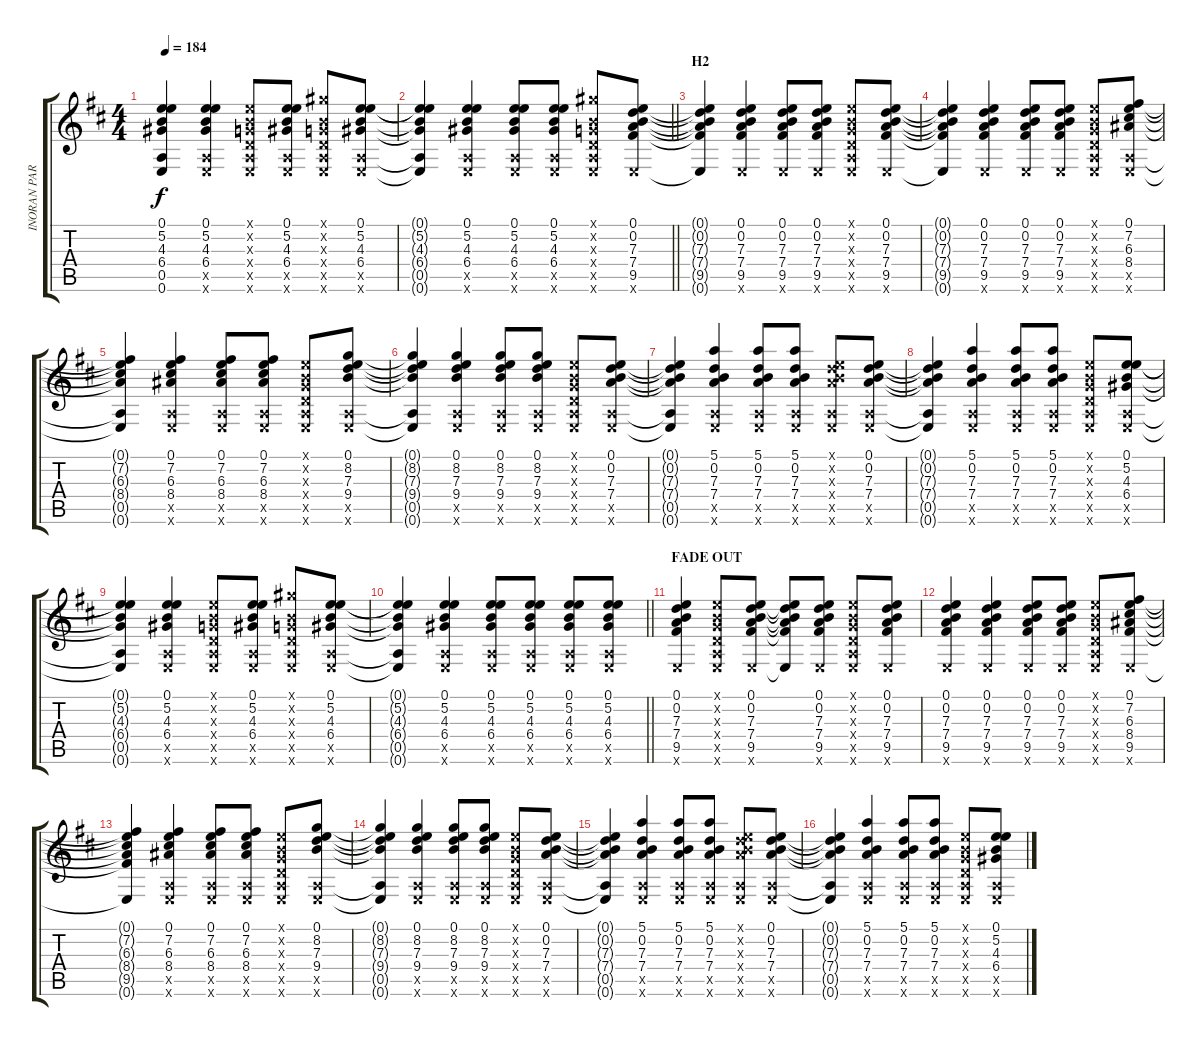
\track ("INORAN PART" "INORAN PAR") {instrument acousticguitarsteel}
\staff {score tabs}
\tuning (E4 B3 G3 D3 A2 E2) {hide}
\ts (4 4)
\tempo 184
\clef g2
\ks bminor
(0.1{t} 5.2{t} 4.3{t} 6.4{t} 0.5{t} 0.6{t}).4{dy f} (0.1 5.2 4.3 6.4 0.5{x} 0.6{x}).4 (0.1{x} 0.2{x} 0.3{x} 0.4{x} 0.5{x} 0.6{x}).8 (0.1 5.2 4.3 6.4 0.5{x} 0.6{x}).8 (4.1{x} 0.2{x} 0.3{x} 0.4{x} 0.5{x} 0.6{x}).8 (0.1 5.2 4.3 6.4 0.5{x} 0.6{x}).8 |
\barLineRight lightlight
(0.1{t} 5.2{t} 4.3{t} 6.4{t} 0.5{t} 0.6{t}).4 (0.1 5.2 4.3 6.4 0.5{x} 0.6{x}).4 (0.1 5.2 4.3 6.4 0.5{x} 0.6{x}).8 (0.1 5.2 4.3 6.4 0.5{x} 0.6{x}).8 (4.1{x} 0.2{x} 0.3{x} 0.4{x} 0.5{x} 0.6{x}).8 (0.1 0.2 7.3 7.4 9.5 0.6{x}).8 |
\section ("" "H2")
(0.1{t} 0.2{t} 7.3{t} 7.4{t} 9.5{t} 0.6{t}).4 (0.1 0.2 7.3 7.4 9.5 0.6{x}).4 (0.1 0.2 7.3 7.4 9.5 0.6{x}).8 (0.1 0.2 7.3 7.4 9.5 0.6{x}).8 (0.1{x} 0.2{x} 0.3{x} 0.4{x} 0.5{x} 0.6{x}).8 (0.1 0.2 7.3 7.4 9.5 0.6{x}).8 |
(0.1{t} 0.2{t} 7.3{t} 7.4{t} 9.5{t} 0.6{t}).4 (0.1 0.2 7.3 7.4 9.5 0.6{x}).4 (0.1 0.2 7.3 7.4 9.5 0.6{x}).8 (0.1 0.2 7.3 7.4 9.5 0.6{x}).8 (0.1{x} 0.2{x} 0.3{x} 0.4{x} 0.5{x} 0.6{x}).8 (0.1 7.2 6.3 8.4 0.5{x} 0.6{x}).8 |
(0.1{t} 7.2{t} 6.3{t} 8.4{t} 0.5{t} 0.6{t}).4 (0.1 7.2 6.3 8.4 0.5{x} 0.6{x}).4 (0.1 7.2 6.3 8.4 0.5{x} 0.6{x}).8 (0.1 7.2 6.3 8.4 0.5{x} 0.6{x}).8 (0.1{x} 0.2{x} 0.3{x} 0.4{x} 0.5{x} 0.6{x}).8 (0.1 8.2 7.3 9.4 0.5{x} 0.6{x}).8 |
(0.1{t} 8.2{t} 7.3{t} 9.4{t} 0.5{t} 0.6{t}).4 (0.1 8.2 7.3 9.4 0.5{x} 0.6{x}).4 (0.1 8.2 7.3 9.4 0.5{x} 0.6{x}).8 (0.1 8.2 7.3 9.4 0.5{x} 0.6{x}).8 (0.1{x} 0.2{x} 0.3{x} 0.4{x} 0.5{x} 0.6{x}).8 (0.1 0.2 7.3 7.4 0.5{x} 0.6{x}).8 |
(0.1{t} 0.2{t} 7.3{t} 7.4{t} 0.5{t} 0.6{t}).4 (5.1 0.2 7.3 7.4 0.5{x} 0.6{x}).4 (5.1 0.2 7.3 7.4 0.5{x} 0.6{x}).8 (5.1 0.2 7.3 7.4 0.5{x} 0.6{x}).8 (0.1{x} 0.2{x} 7.3{x} 7.4{x} 0.5{x} 0.6{x}).8 (0.1 0.2 7.3 7.4 0.5{x} 0.6{x}).8 |
(0.1{t} 0.2{t} 7.3{t} 7.4{t} 0.5{t} 0.6{t}).4 (5.1 0.2 7.3 7.4 0.5{x} 0.6{x}).4 (5.1 0.2 7.3 7.4 0.5{x} 0.6{x}).8 (5.1 0.2 7.3 7.4 0.5{x} 0.6{x}).8 (0.1{x} 0.2{x} 0.3{x} 0.4{x} 0.5{x} 0.6{x}).8 (0.1 5.2 4.3 6.4 0.5{x} 0.6{x}).8 |
(0.1{t} 5.2{t} 4.3{t} 6.4{t} 0.5{t} 0.6{t}).4 (0.1 5.2 4.3 6.4 0.5{x} 0.6{x}).4 (0.1{x} 0.2{x} 0.3{x} 0.4{x} 0.5{x} 0.6{x}).8 (0.1 5.2 4.3 6.4 0.5{x} 0.6{x}).8 (4.1{x} 0.2{x} 0.3{x} 0.4{x} 0.5{x} 0.6{x}).8 (0.1 5.2 4.3 6.4 0.5{x} 0.6{x}).8 |
\barLineRight lightlight
(0.1{t} 5.2{t} 4.3{t} 6.4{t} 0.5{t} 0.6{t}).4 (0.1 5.2 4.3 6.4 0.5{x} 0.6{x}).4 (0.1 5.2 4.3 6.4 0.5{x} 0.6{x}).8 (0.1 5.2 4.3 6.4 0.5{x} 0.6{x}).8 (0.1 5.2 4.3 6.4 0.5{x} 0.6{x}).8 (0.1 5.2 4.3 6.4 0.5{x} 0.6{x}).8 |
\section ("" "FADE OUT")
(0.1 0.2 7.3 7.4 9.5 0.6{x}).4 (0.1{x} 0.2{x} 0.3{x} 0.4{x} 0.5{x} 0.6{x}).8 (0.1 0.2 7.3 7.4 9.5 0.6{x}).8 (0.1{t} 0.2{t} 7.3{t} 7.4{t} 9.5{t} 0.6{t}).8 (0.1 0.2 7.3 7.4 9.5 0.6{x}).8 (0.1{x} 0.2{x} 0.3{x} 0.4{x} 0.5{x} 0.6{x}).8 (0.1 0.2 7.3 7.4 9.5 0.6{x}).8 |
(0.1 0.2 7.3 7.4 9.5 0.6{x}).4 (0.1 0.2 7.3 7.4 9.5 0.6{x}).4 (0.1 0.2 7.3 7.4 9.5 0.6{x}).8 (0.1 0.2 7.3 7.4 9.5 0.6{x}).8 (0.1{x} 0.2{x} 0.3{x} 0.4{x} 0.5{x} 0.6{x}).8 (0.1 7.2 6.3 8.4 9.5 0.6{x}).8 |
(0.1{t} 7.2{t} 6.3{t} 8.4{t} 9.5{t} 0.6{t}).4 (0.1 7.2 6.3 8.4 0.5{x} 0.6{x}).4 (0.1 7.2 6.3 8.4 0.5{x} 0.6{x}).8 (0.1 7.2 6.3 8.4 0.5{x} 0.6{x}).8 (0.1{x} 0.2{x} 0.3{x} 0.4{x} 0.5{x} 0.6{x}).8 (0.1 8.2 7.3 9.4 0.5{x} 0.6{x}).8 |
(0.1{t} 8.2{t} 7.3{t} 9.4{t} 0.5{t} 0.6{t}).4 (0.1 8.2 7.3 9.4 0.5{x} 0.6{x}).4 (0.1 8.2 7.3 9.4 0.5{x} 0.6{x}).8 (0.1 8.2 7.3 9.4 0.5{x} 0.6{x}).8 (0.1{x} 0.2{x} 0.3{x} 0.4{x} 0.5{x} 0.6{x}).8 (0.1 0.2 7.3 7.4 0.5{x} 0.6{x}).8 |
(0.1{t} 0.2{t} 7.3{t} 7.4{t} 0.5{t} 0.6{t}).4 (5.1 0.2 7.3 7.4 0.5{x} 0.6{x}).4 (5.1 0.2 7.3 7.4 0.5{x} 0.6{x}).8 (5.1 0.2 7.3 7.4 0.5{x} 0.6{x}).8 (0.1{x} 0.2{x} 7.3{x} 7.4{x} 0.5{x} 0.6{x}).8 (0.1 0.2 7.3 7.4 0.5{x} 0.6{x}).8 |
(0.1{t} 0.2{t} 7.3{t} 7.4{t} 0.5{t} 0.6{t}).4 (5.1 0.2 7.3 7.4 0.5{x} 0.6{x}).4 (5.1 0.2 7.3 7.4 0.5{x} 0.6{x}).8 (5.1 0.2 7.3 7.4 0.5{x} 0.6{x}).8 (0.1{x} 0.2{x} 0.3{x} 0.4{x} 0.5{x} 0.6{x}).8 (0.1 5.2 4.3 6.4 0.5{x} 0.6{x}).8
